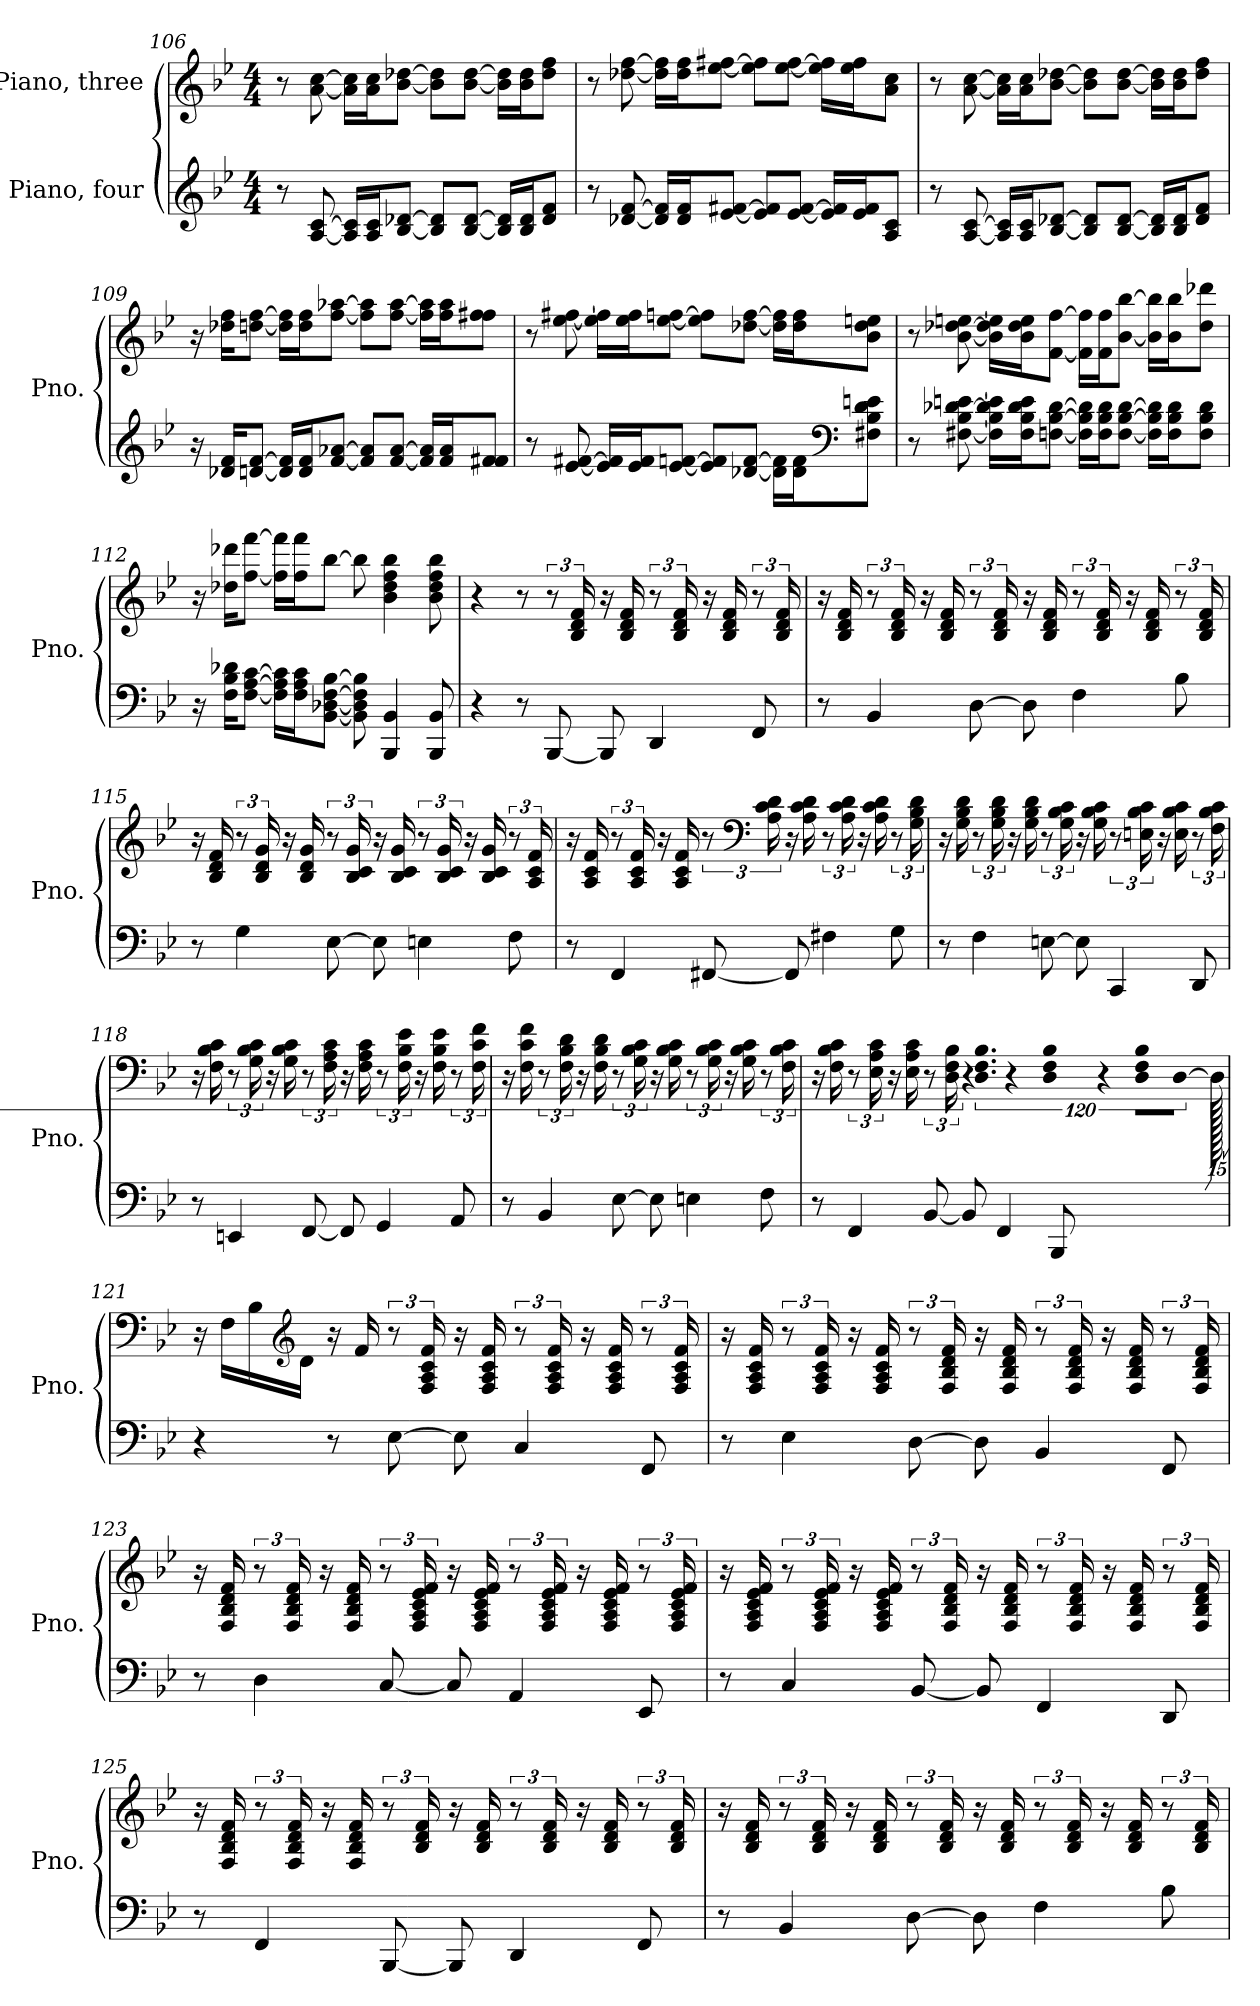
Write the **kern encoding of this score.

**kern	**kern
*part2	*part1
*staff2	*staff1
*I"Piano, four	*I"Piano, three
*I'Pno.	*I'Pno.
*clefG2	*clefG2
*k[b-e-]	*k[b-e-]
*M4/4	*M4/4
=106	=106
8r	8r
[8A/ [8c/	[8a\ [8cc\
16A/] 16c/]LL	16a\] 16cc\]LL
16A/ 16c/J	16a\ 16cc\J
[8B-/ [8d-X/J	[8b-\ [8dd-X\J
8B-/] 8d-/]L	8b-\] 8dd-\]L
[8B-/ [8d-/J	[8b-\ [8dd-\J
16B-/] 16d-/]LL	16b-\] 16dd-\]LL
16B-/ 16d-/J	16b-\ 16dd-\J
8d-/ 8f/J	8dd-\ 8ff\J
!!LO:PB:g=z
=107	=107
8r	8r
[8d-X/ [8f/	[8dd-X\ [8ff\
16d-/] 16f/]LL	16dd-\] 16ff\]LL
16d-/ 16f/J	16dd-\ 16ff\J
[8e-/ [8f#X/J	[8ee-\ [8ff#X\J
8e-/] 8f#/]L	8ee-\] 8ff#\]L
[8e-/ [8f#/J	[8ee-\ [8ff#\J
16e-/] 16f#/]LL	16ee-\] 16ff#\]LL
16e-/ 16f#/J	16ee-\ 16ff#\J
8A/ 8c/J	8a\ 8cc\J
=108	=108
8r	8r
[8A/ [8c/	[8a\ [8cc\
16A/] 16c/]LL	16a\] 16cc\]LL
16A/ 16c/J	16a\ 16cc\J
[8B-/ [8d-X/J	[8b-\ [8dd-X\J
8B-/] 8d-/]L	8b-\] 8dd-\]L
[8B-/ [8d-/J	[8b-\ [8dd-\J
16B-/] 16d-/]LL	16b-\] 16dd-\]LL
16B-/ 16d-/J	16b-\ 16dd-\J
8d-/ 8f/J	8dd-\ 8ff\J
!!LO:LB:g=z
=109	=109
16r	16r
16d-X/ 16f/KL	16dd-X\ 16ff\KL
[8dn/ [8f/J	[8ddn\ [8ff\J
16d/] 16f/]LL	16dd\] 16ff\]LL
16d/ 16f/J	16dd\ 16ff\J
[8f/ [8a-X/J	[8ff\ [8aa-X\J
8f/] 8a-/]L	8ff\] 8aa-\]L
[8f/ [8a-/J	[8ff\ [8aa-\J
16f/] 16a-/]LL	16ff\] 16aa-\]LL
16f/ 16a-/J	16ff\ 16aa-\J
8f/ 8f#X/J	8ff\ 8ff#X\J
=110	=110
8r	8r
[8e-/ [8f#X/	[8ee-\ [8ff#X\
16e-/] 16f#/]LL	16ee-\] 16ff#\]LL
16e-/ 16f#/J	16ee-\ 16ff#\J
[8e-/ [8fn/J	[8ee-\ [8ffn\J
8e-/] 8f/]L	8ee-\] 8ff\]L
[8d-X/ [8f/J	[8dd-X\ [8ff\J
16d-\] 16f\]LL	16dd-\] 16ff\]LL
16d-\ 16f\J	16dd-\ 16ff\J
*clefF4	*
8F#X\ 8B-\ 8d-\ 8en\J	8b-\ 8dd-\ 8een\J
!!LO:LB:g=z
=111	=111
8r	8r
[8F#X\ [8B-\ [8d-X\ [8en\	[8b-\ [8dd-X\ [8een\
16F#\] 16B-\] 16d-\] 16e\]LL	16b-\] 16dd-\] 16ee\]LL
16F#\ 16B-\ 16d-\ 16e\J	16b-\ 16dd-\ 16ee\J
[8Fn\ [8B-\ [8d-\J	[8f\ [8ff\J
16F\] 16B-\] 16d-\]LL	16f\] 16ff\]LL
16F\ 16B-\ 16d-\J	16f\ 16ff\J
[8F\ [8B-\ [8d-\J	[8b-\ [8bb-\J
16F\] 16B-\] 16d-\]LL	16b-\] 16bb-\]LL
16F\ 16B-\ 16d-\J	16b-\ 16bb-\J
8F\ 8B-\ 8d-\J	8dd-\ 8ddd-X\J
=112	=112
16r	16r
16F\ 16B-\ 16d-X\KL	16dd-X\ 16ddd-X\KL
[8F\ [8A\ [8c\J	[8ff\ [8fff\J
16F\] 16A\] 16c\]LL	16ff\] 16fff\]LL
16F\ 16A\ 16c\J	16ff\ 16fff\J
[8BB-\ [8D-X\ [8F\ [8B-\J	[8bb-\J
8BB-\] 8D-\] 8F\] 8B-\]	8bb-\]
4BBB-/ 4BB-/	4b-\ 4dd-\ 4ff\ 4bb-\
8BBB-/ 8BB-/	8b-\ 8dd-\ 8ff\ 8bb-\
!!LO:LB:g=z
=113	=113
4r	4r
8r	8r
[8BBB-/	12r
.	24B-/ 24d/ 24f/
8BBB-/]	16r
.	16B-/ 16d/ 16f/
4DD/	12r
.	24B-/ 24d/ 24f/
.	16r
.	16B-/ 16d/ 16f/
8FF/	12r
.	24B-/ 24d/ 24f/
=114	=114
8r	16r
.	16B-/ 16d/ 16f/
4BB-/	12r
.	24B-/ 24d/ 24f/
.	16r
.	16B-/ 16d/ 16f/
[8D\	12r
.	24B-/ 24d/ 24f/
8D\]	16r
.	16B-/ 16d/ 16f/
4F\	12r
.	24B-/ 24d/ 24f/
.	16r
.	16B-/ 16d/ 16f/
8B-\	12r
.	24B-/ 24d/ 24f/
!!LO:LB:g=z
=115	=115
8r	16r
.	16B-/ 16d/ 16f/
4G\	12r
.	24B-/ 24d/ 24g/
.	16r
.	16B-/ 16d/ 16g/
[8E-\	12r
.	24B-/ 24c/ 24g/
8E-\]	16r
.	16B-/ 16c/ 16g/
4En\	12r
.	24B-/ 24c/ 24g/
.	16r
.	16B-/ 16c/ 16g/
8F\	12r
.	24A/ 24c/ 24f/
=116	=116
8r	16r
.	16A/ 16c/ 16f/
4FF/	12r
.	24A/ 24c/ 24f/
.	16r
.	16A/ 16c/ 16f/
[8FF#X/	12r
*	*clefF4
.	24A\ 24c\ 24d\
8FF#/]	16r
.	16A\ 16c\ 16d\
4F#X\	12r
.	24A\ 24c\ 24d\
.	16r
.	16A\ 16c\ 16d\
8G\	12r
.	24G\ 24B-\ 24d\
!!LO:LB:g=z
=117	=117
8r	16r
.	16G\ 16B-\ 16d\
4F\	12r
.	24G\ 24B-\ 24d\
.	16r
.	16G\ 16B-\ 16d\
[8En\	12r
.	24G\ 24B-\ 24c\
8E\]	16r
.	16G\ 16B-\ 16c\
4CC/	12r
.	24En\ 24B-\ 24c\
.	16r
.	16E\ 16B-\ 16c\
8DD/	12r
.	24F\ 24B-\ 24c\
=118	=118
8r	16r
.	16F\ 16B-\ 16c\
4EEn/	12r
.	24G\ 24B-\ 24c\
.	16r
.	16G\ 16B-\ 16c\
[8FF/	12r
.	24F\ 24A\ 24c\
8FF/]	16r
.	16F\ 16A\ 16c\
4GG/	12r
.	24F\ 24B-\ 24e-\
.	16r
.	16F\ 16B-\ 16e-\
8AA/	12r
.	24F\ 24c\ 24f\
!!LO:PB:g=z
=119	=119
8r	16r
.	16F\ 16c\ 16f\
4BB-/	12r
.	24F\ 24B-\ 24d\
.	16r
.	16F\ 16B-\ 16d\
[8E-\	12r
.	24G\ 24B-\ 24c\
8E-\]	16r
.	16G\ 16B-\ 16c\
4En\	12r
.	24G\ 24B-\ 24c\
.	16r
.	16G\ 16B-\ 16c\
8F\	12r
.	24F\ 24B-\ 24c\
=120	=120
8r	16r
.	16F\ 16B-\ 16c\
4FF/	12r
.	24E-\ 24A\ 24c\
.	16r
.	16E-\ 16A\ 16c\
[8BB-/	12r
.	24D\ 24F\ 24B-\
!	!LO:N:vis=32
8BB-/]	640%23r
!	!LO:N:vis=16.
.	960%103D\ 960%103F\ 960%103B-\
4FF/	.
!	!LO:N:vis=16
.	1920%137r
!	!LO:N:vis=32
.	640%23D\ 640%23F\ 640%23B-\
!	!LO:N:vis=32
.	640%23r
!	!LO:N:vis=8
.	960%137D\ 960%137F\ 960%137B-\L
8BBB-/	.
.	[240%17D\J
1920ryy	1920D\]
!!LO:LB:g=z
=121	=121
4r	16r
.	16F\LL
.	16B-\
*	*clefG2
.	16d\JJ
8r	16r
.	16f/
[8E-\	12r
.	24F/ 24A/ 24c/ 24f/
8E-\]	16r
.	16F/ 16A/ 16c/ 16f/
4C/	12r
.	24F/ 24A/ 24c/ 24f/
.	16r
.	16F/ 16A/ 16c/ 16f/
8FF/	12r
.	24F/ 24A/ 24c/ 24f/
=122	=122
8r	16r
.	16F/ 16A/ 16c/ 16f/
4E-\	12r
.	24F/ 24A/ 24c/ 24f/
.	16r
.	16F/ 16A/ 16c/ 16f/
[8D\	12r
.	24F/ 24B-/ 24d/ 24f/
8D\]	16r
.	16F/ 16B-/ 16d/ 16f/
4BB-/	12r
.	24F/ 24B-/ 24d/ 24f/
.	16r
.	16F/ 16B-/ 16d/ 16f/
8FF/	12r
.	24F/ 24B-/ 24d/ 24f/
!!LO:LB:g=z
=123	=123
8r	16r
.	16F/ 16B-/ 16d/ 16f/
4D\	12r
.	24F/ 24B-/ 24d/ 24f/
.	16r
.	16F/ 16B-/ 16d/ 16f/
[8C/	12r
.	24F/ 24A/ 24c/ 24e-/ 24f/
8C/]	16r
.	16F/ 16A/ 16c/ 16e-/ 16f/
4AA/	12r
.	24F/ 24A/ 24c/ 24e-/ 24f/
.	16r
.	16F/ 16A/ 16c/ 16e-/ 16f/
8EE-/	12r
.	24F/ 24A/ 24c/ 24e-/ 24f/
=124	=124
8r	16r
.	16F/ 16A/ 16c/ 16e-/ 16f/
4C/	12r
.	24F/ 24A/ 24c/ 24e-/ 24f/
.	16r
.	16F/ 16A/ 16c/ 16e-/ 16f/
[8BB-/	12r
.	24F/ 24B-/ 24d/ 24f/
8BB-/]	16r
.	16F/ 16B-/ 16d/ 16f/
4FF/	12r
.	24F/ 24B-/ 24d/ 24f/
.	16r
.	16F/ 16B-/ 16d/ 16f/
8DD/	12r
.	24F/ 24B-/ 24d/ 24f/
!!LO:LB:g=z
=125	=125
8r	16r
.	16F/ 16B-/ 16d/ 16f/
4FF/	12r
.	24F/ 24B-/ 24d/ 24f/
.	16r
.	16F/ 16B-/ 16d/ 16f/
[8BBB-/	12r
.	24B-/ 24d/ 24f/
8BBB-/]	16r
.	16B-/ 16d/ 16f/
4DD/	12r
.	24B-/ 24d/ 24f/
.	16r
.	16B-/ 16d/ 16f/
8FF/	12r
.	24B-/ 24d/ 24f/
=126	=126
8r	16r
.	16B-/ 16d/ 16f/
4BB-/	12r
.	24B-/ 24d/ 24f/
.	16r
.	16B-/ 16d/ 16f/
[8D\	12r
.	24B-/ 24d/ 24f/
8D\]	16r
.	16B-/ 16d/ 16f/
4F\	12r
.	24B-/ 24d/ 24f/
.	16r
.	16B-/ 16d/ 16f/
8B-\	12r
.	24B-/ 24d/ 24f/
=	=
*-	*-
